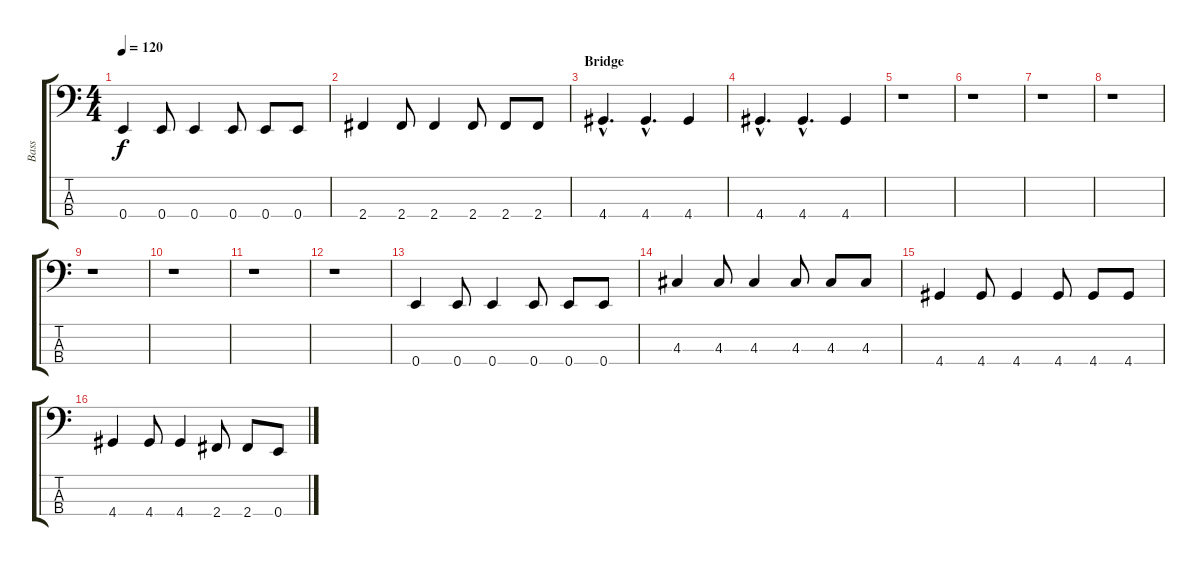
\track ("Bass" "Bass") {instrument electricbasspick}
\staff {score tabs}
\tuning (G2 D2 A1 E1) {hide}
\ts (4 4)
\tempo 120
\clef f4
\ks c
0.4.4{dy f} 0.4.8 0.4.4 0.4.8 0.4.8 0.4.8 |
2.4.4 2.4.8 2.4.4 2.4.8 2.4.8 2.4.8 |
\section ("" "Bridge")
4.4{hac}.4{d} 4.4{hac}.4{d} 4.4.4 |
4.4{hac}.4{d} 4.4{hac}.4{d} 4.4.4 |
r.1 |
r.1 |
r.1 |
r.1 |
r.1 |
r.1 |
r.1 |
r.1 |
0.4.4 0.4.8 0.4.4 0.4.8 0.4.8 0.4.8 |
4.3.4 4.3.8 4.3.4 4.3.8 4.3.8 4.3.8 |
4.4.4 4.4.8 4.4.4 4.4.8 4.4.8 4.4.8 |
4.4.4 4.4.8 4.4.4 2.4.8 2.4.8 0.4.8
